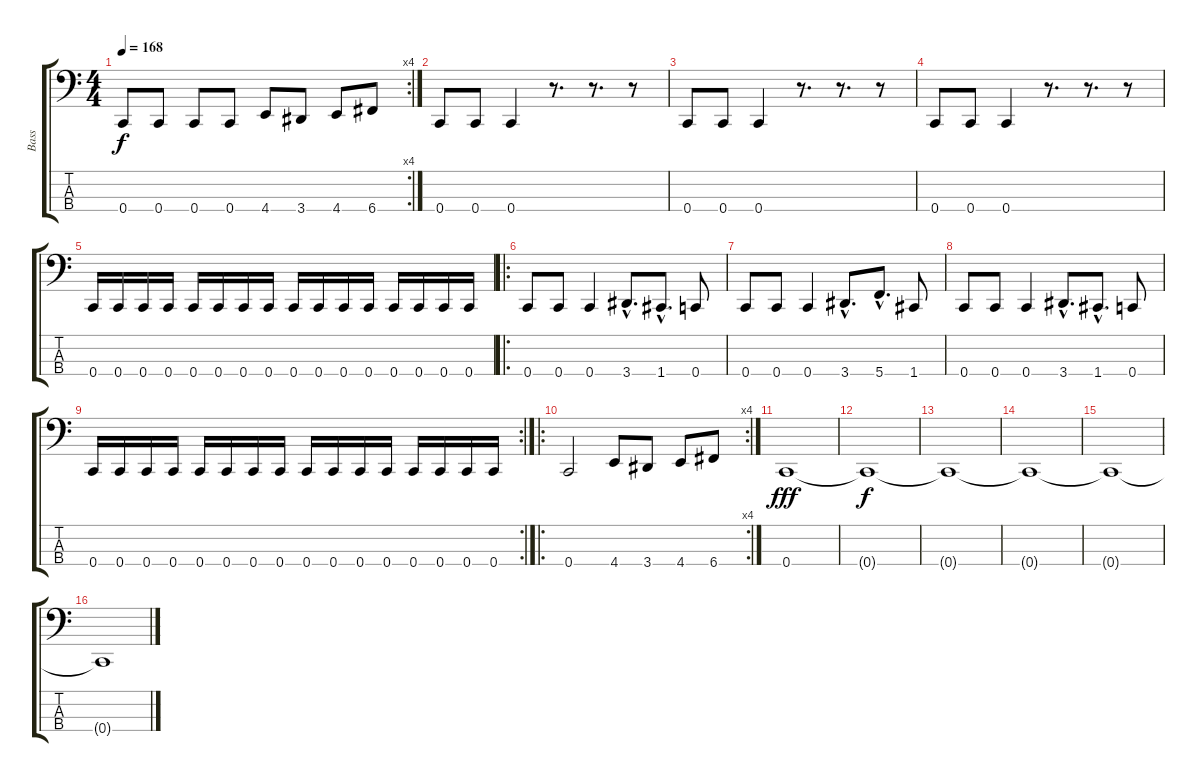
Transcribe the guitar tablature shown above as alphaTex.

\track ("Bass" "Bass") {instrument electricbassfinger}
\staff {score tabs}
\tuning (F2 C2 G1 C1) {hide}
\rc 4
\ts (4 4)
\tempo 168
\clef f4
\ks c
0.4.8{dy f} 0.4.8 0.4.8 0.4.8 4.4.8 3.4.8 4.4.8 6.4.8 |
0.4.8 0.4.8 0.4.4 r.8{d} r.8{d} r.8 |
0.4.8 0.4.8 0.4.4 r.8{d} r.8{d} r.8 |
0.4.8 0.4.8 0.4.4 r.8{d} r.8{d} r.8 |
0.4.16 0.4.16 0.4.16 0.4.16 0.4.16 0.4.16 0.4.16 0.4.16 0.4.16 0.4.16 0.4.16 0.4.16 0.4.16 0.4.16 0.4.16 0.4.16 |
\ro
0.4.8 0.4.8 0.4.4 3.4{hac}.8{d} 1.4{hac}.8{d} 0.4.8 |
0.4.8 0.4.8 0.4.4 3.4{hac}.8{d} 5.4{hac}.8{d} 1.4.8 |
0.4.8 0.4.8 0.4.4 3.4{hac}.8{d} 1.4{hac}.8{d} 0.4.8 |
\rc 2
0.4.16 0.4.16 0.4.16 0.4.16 0.4.16 0.4.16 0.4.16 0.4.16 0.4.16 0.4.16 0.4.16 0.4.16 0.4.16 0.4.16 0.4.16 0.4.16 |
\ro
\rc 4
0.4.2 4.4.8 3.4.8 4.4.8 6.4.8 |
0.4.1{dy fff} |
0.4{t}.1{dy f} |
0.4{t}.1 |
0.4{t}.1 |
0.4{t}.1 |
0.4{t}.1
